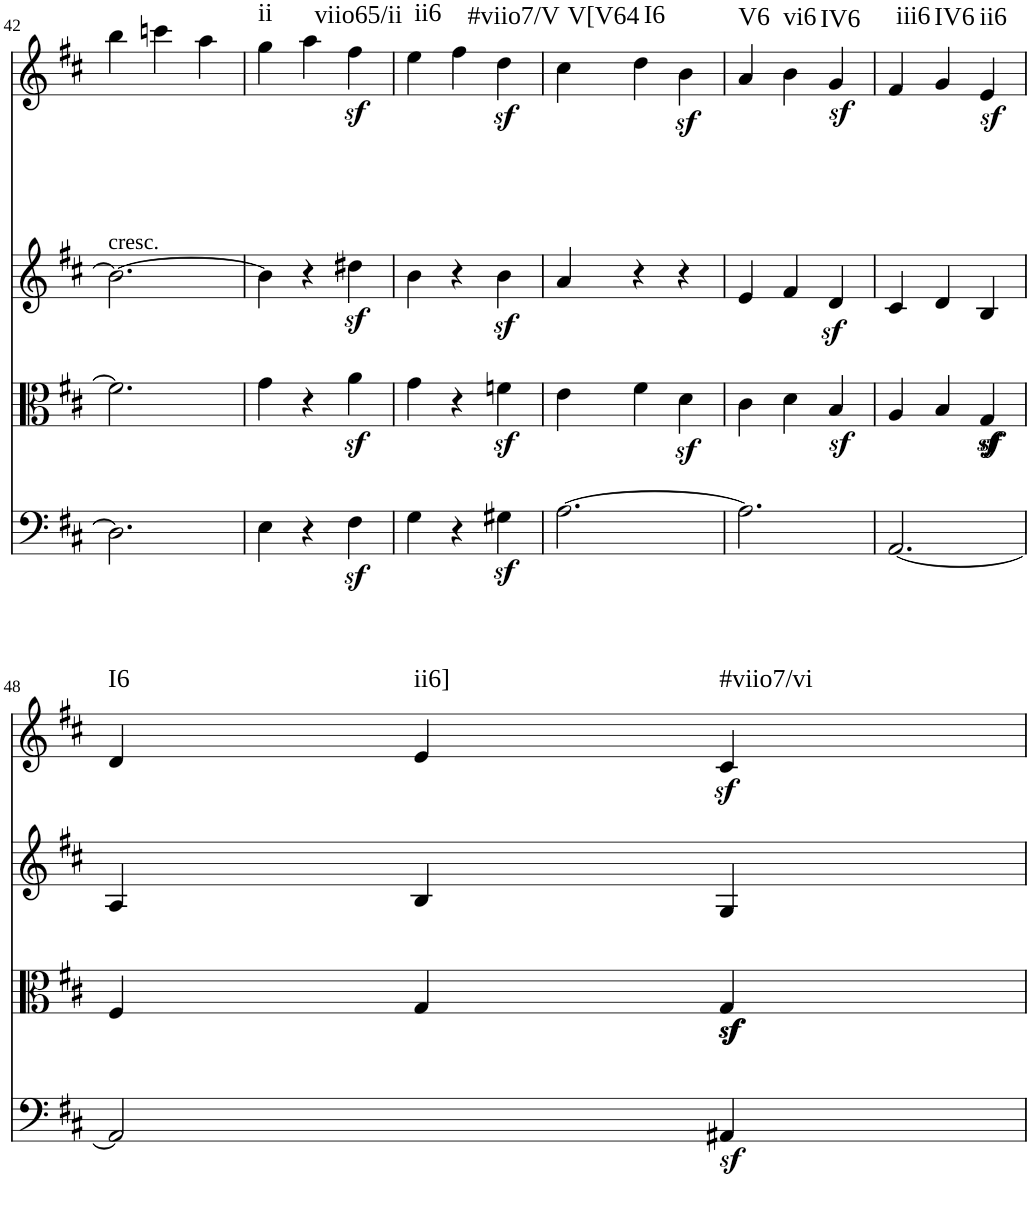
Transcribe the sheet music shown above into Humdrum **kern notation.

**kern	**kern	**kern	**kern	**dynam	**harte
*part4	*part3	*part2	*part1	*part1	*part1
*staff4	*staff3	*staff2	*staff1	*staff1	*
*I"Violoncello	*I"Viola	*I"Violin II	*I"Violin I	*	*
*I'Vc	*I'Vla	*I'Vln	*I'Vln	*	*
!!LO:PB:g=z
*clefF4	*clefC3	*clefG2	*clefG2	*	*
*k[f#c#]	*k[f#c#]	*k[f#c#]	*k[f#c#]	*	*
*M3/4	*M3/4	*M3/4	*M3/4	*	*
=42	=42	=42	=42	=42	=42
!	!	!	!LO:TX:b:t=cresc.	!	!
2.D#\]	2.f#\]	2.b\_	4bb\	.	.
.	.	.	4cccn\	.	.
.	.	.	4aa\	.	.
=43	=43	=43	=43	=43	=43
!	!	!	!	!	!LO:H:kt=ii
4E\	4g\	4b\]	4gg\	.	N
4r	4r	4r	4aa\	.	.
!	!	!	!	!LO:DY:b	!LO:H:kt=viio65/ii
4F#z<\	4az<\	4dd#Xz<\	4ff#\	sf	N
=44	=44	=44	=44	=44	=44
!	!	!	!	!	!LO:H:kt=ii6
4G\	4g\	4b\	4ee\	.	N
4r	4r	4r	4ff#\	.	.
!	!	!	!	!LO:DY:b	!LO:H:kt=#viio7/V
4G#Xz<\	4fnz<\	4bz<\	4dd\	sf	N
=45	=45	=45	=45	=45	=45
!	!	!	!	!	!LO:H:kt=V[V64
[2.A\	4e\	4a/	4cc#\	.	N
!	!	!	!	!	!LO:H:kt=I6
.	4f#\	4r	4dd\	.	N
.	4dz<\	4r	4bz<\	.	.
=46	=46	=46	=46	=46	=46
!	!	!	!	!	!LO:H:kt=V6
2.A\]	4c#\	4e/	4a/	.	N
!	!	!	!	!	!LO:H:kt=vi6
.	4d\	4f#/	4b\	.	N
!	!	!	!	!LO:DY:b	!LO:H:kt=IV6
.	4Bz</	4dz</	4g/	sf	N
=47	=47	=47	=47	=47	=47
!	!	!	!	!	!LO:H:kt=iii6
[2.AA/	4A/	4c#/	4f#/	.	N
!	!	!	!	!	!LO:H:kt=IV6
.	4B/	4d/	4g/	.	N
!	!	!	!	!LO:DY:b	!LO:H:kt=ii6
.	4Gz</	4B/	4e/	sf	N
!!LO:LB:g=z
=48	=48	=48	=48	=48	=48
!	!	!	!	!	!LO:H:kt=I6
2AA/]	4F#/	4A/	4d/	.	N
!	!	!	!	!	!LO:H:kt=ii6]
.	4G/	4B/	4e/	.	N
!	!	!	!	!LO:DY:b	!LO:H:kt=#viio7/vi
4AA#Xz</	4Gz</	4G/	4c#/	sf	N
=	=	=	=	=	=
*-	*-	*-	*-	*-	*-
